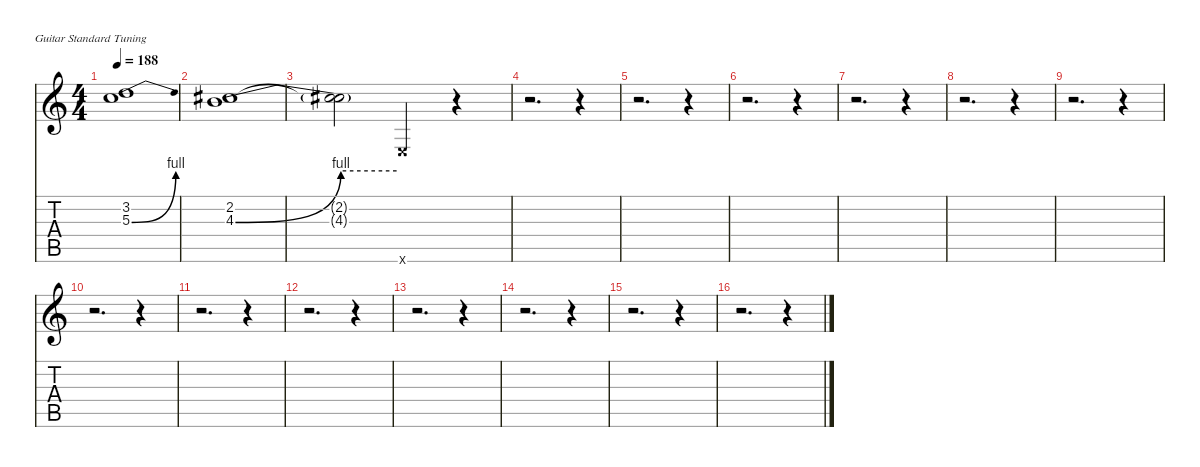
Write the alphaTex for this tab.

\defaultSystemsLayout 4
\hideDynamics
\bracketExtendMode nobrackets
\singleTrackTrackNamePolicy hidden
\multiTrackTrackNamePolicy hidden
\firstSystemTrackNameMode fullname
\firstSystemTrackNameOrientation horizontal
\otherSystemsTrackNameOrientation horizontal
\track ("Gtr. 2 w/dist and octavia" "dist.guit.") {instrument distortionguitar}
\staff {score tabs}
\tuning (E4 B3 G3 D3 A2 E2)
\ts (4 4)
\tempo 188
\clef g2
\ks c
(3.2 5.3{be (bend 0 0 30 4)}).1{dy f beam Down} |
(2.2{acc #} 4.3{be (bend 0 0 60 4)}).1{beam Down} |
(2.2{t acc #} 4.3{be (hold 0 4 60 4) t}).2{beam Down} 0.6{x}.4{beam Up} r.4{beam Up} |
r.2{d beam Down} r.4{beam Down} |
r.2{d beam Down} r.4{beam Down} |
r.2{d beam Down} r.4{beam Down} |
r.2{d beam Down} r.4{beam Down} |
r.2{d beam Down} r.4{beam Down} |
r.2{d beam Down} r.4{beam Down} |
r.2{d beam Down} r.4{beam Down} |
r.2{d beam Down} r.4{beam Down} |
r.2{d beam Down} r.4{beam Down} |
r.2{d beam Down} r.4{beam Down} |
r.2{d beam Down} r.4{beam Down} |
r.2{d beam Down} r.4{beam Down} |
r.2{d beam Down} r.4{beam Down}
